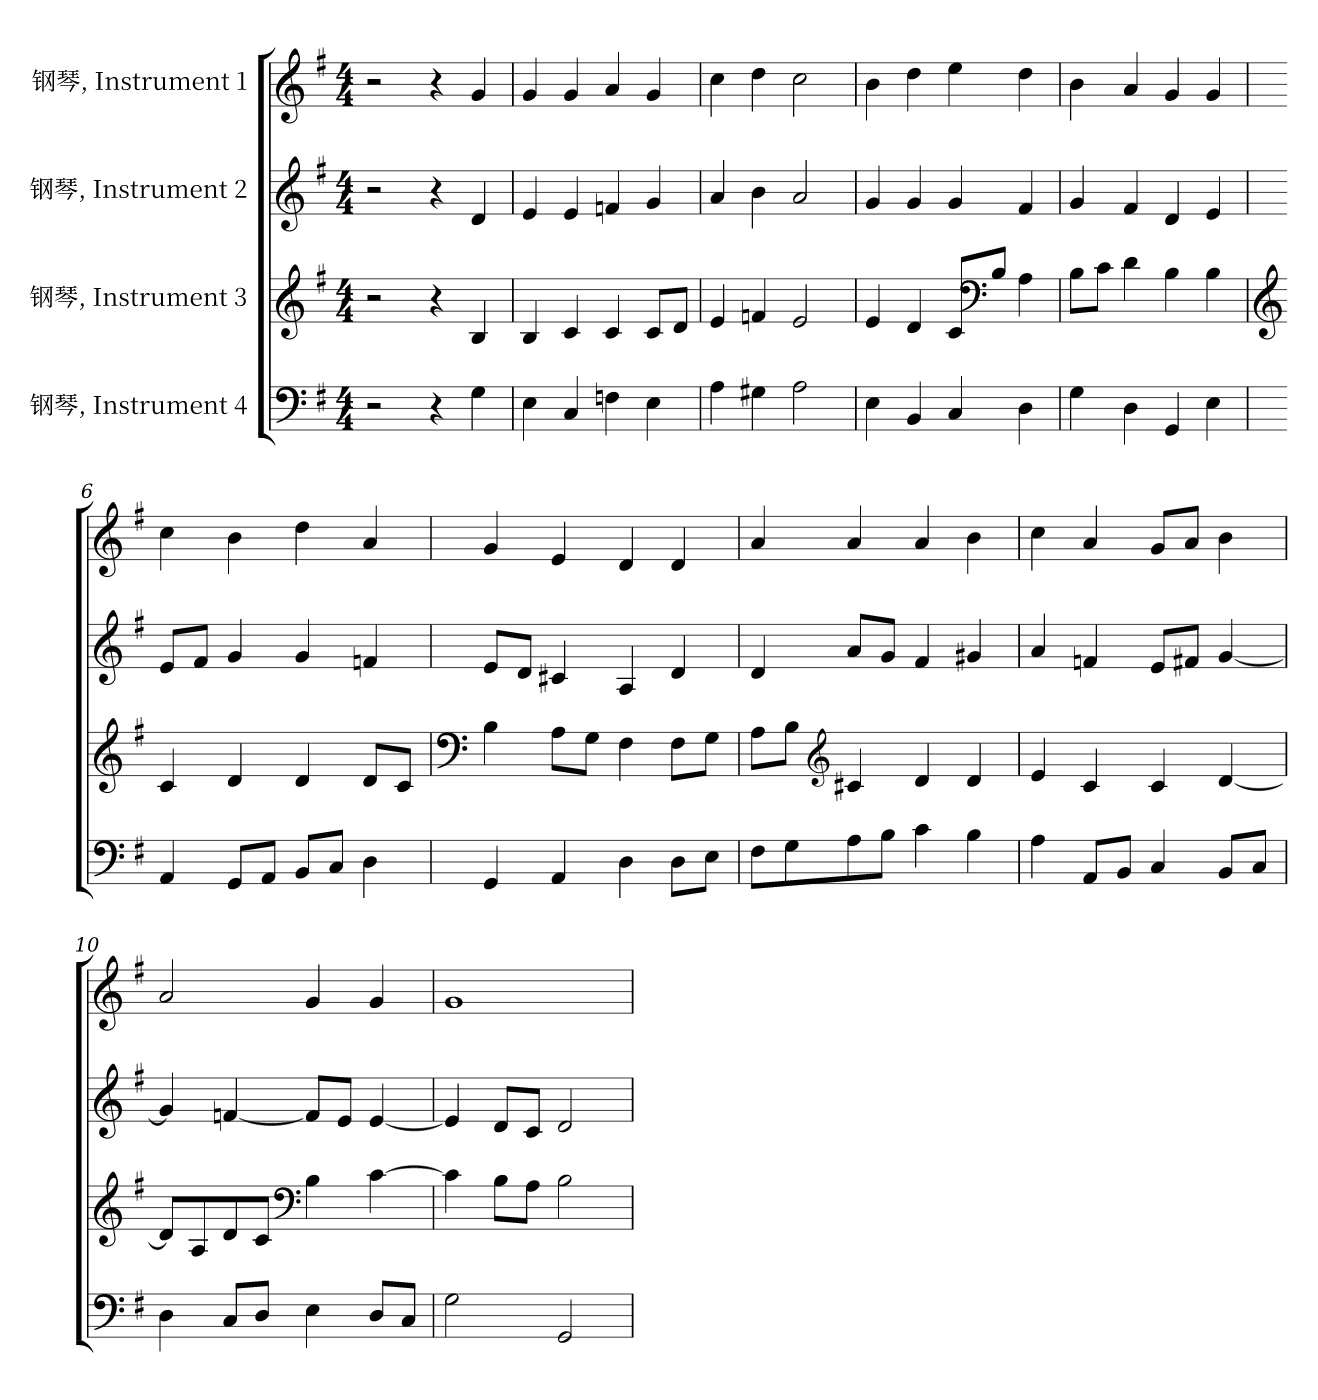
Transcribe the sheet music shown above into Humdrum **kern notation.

**kern	**kern	**kern	**kern
*part4	*part3	*part2	*part1
*staff4	*staff3	*staff2	*staff1
*I"钢琴, Instrument 4	*I"钢琴, Instrument 3	*I"钢琴, Instrument 2	*I"钢琴, Instrument 1
*clefF4	*clefG2	*clefG2	*clefG2
*k[f#]	*k[f#]	*k[f#]	*k[f#]
*M4/4	*M4/4	*M4/4	*M4/4
*MM96	*MM96	*MM96	*MM96
=1	=1	=1	=1
2r	2r	2r	2r
4r	4r	4r	4r
4G\	4B/	4d/	4g/
=2	=2	=2	=2
4E\	4B/	4e/	4g/
4C/	4c/	4e/	4g/
4Fn\	4c/	4fn/	4a/
4E\	8c/L	4g/	4g/
.	8d/J	.	.
=3	=3	=3	=3
4A\	4e/	4a/	4cc\
4G#X\	4fn/	4b\	4dd\
2A\	2e/	2a/	2cc\
=4	=4	=4	=4
4E\	4e/	4g/	4b\
4BB/	4d/	4g/	4dd\
4C/	8c/L	4g/	4ee\
*	*clefF4	*	*
.	8B/J	.	.
4D\	4A\	4f#/	4dd\
=5	=5	=5	=5
4G\	8B\L	4g/	4b\
.	8c\J	.	.
4D\	4d\	4f#/	4a/
4GG/	4B\	4d/	4g/
4E\	4B\	4e/	4g/
!!LO:LB:g=z
=6	=6	=6	=6
*	*clefG2	*	*
4AA/	4c/	8e/L	4cc\
.	.	8f#/J	.
8GG/L	4d/	4g/	4b\
8AA/J	.	.	.
8BB/L	4d/	4g/	4dd\
8C/J	.	.	.
4D\	8d/L	4fn/	4a/
.	8c/J	.	.
=7	=7	=7	=7
*	*clefF4	*	*
4GG/	4B\	8e/L	4g/
.	.	8d/J	.
4AA/	8A\L	4c#X/	4e/
.	8G\J	.	.
4D\	4F#\	4A/	4d/
8D\L	8F#\L	4d/	4d/
8E\J	8G\J	.	.
=8	=8	=8	=8
8F#\L	8A\L	4d/	4a/
8G\	8B\J	.	.
*	*clefG2	*	*
8A\	4c#X/	8a/L	4a/
8B\J	.	8g/J	.
4c\	4d/	4f#/	4a/
4B\	4d/	4g#X/	4b\
=9	=9	=9	=9
4A\	4e/	4a/	4cc\
8AA/L	4c/	4fn/	4a/
8BB/J	.	.	.
4C/	4c/	8e/L	8g/L
.	.	8f#X/J	8a/J
8BB/L	[4d/	[4g/	4b\
8C/J	.	.	.
!!LO:LB:g=z
=10	=10	=10	=10
4D\	8d/L]	4g/]	2a/
.	8A/	.	.
8C/L	8d/	[4fn/	.
8D/J	8c/J	.	.
*	*clefF4	*	*
4E\	4B\	8f/L]	4g/
.	.	8e/J	.
8D/L	[4c\	[4e/	4g/
8C/J	.	.	.
=11	=11	=11	=11
2G\	4c\]	4e/]	1g
.	8B\L	8d/L	.
.	8A\J	8c/J	.
2GG/	2B\	2d/	.
=	=	=	=
*-	*-	*-	*-
